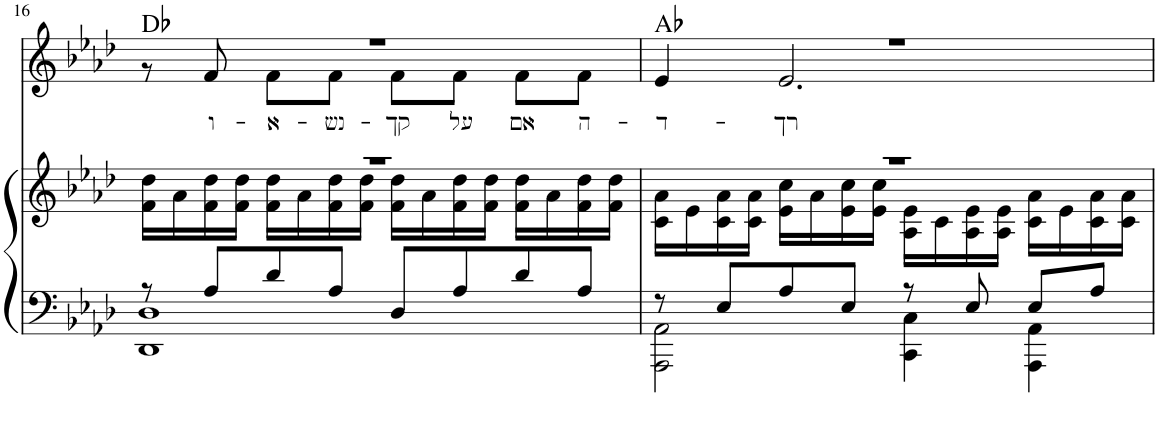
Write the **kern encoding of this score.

**kern	**kern	**kern	**text	**harte
*part2	*part2	*part1	*part1	*part1
*staff3	*staff2	*staff1	*staff1	*
*I"Piano	*	*I"Canto	*	*
*I'Pno	*	*	*	*
!!LO:PB:g=z
*clefF4	*clefG2	*clefG2	*	*
*k[b-e-a-d-]	*k[b-e-a-d-]	*k[b-e-a-d-]	*	*
*M4/4	*M4/4	*M4/4	*	*
*met(c)	*met(c)	*met(c)	*	*
=16	=16	=16	=16	=16
*^	*^	*^	*	*
8r	1DD- 1D-	1r	16f\ 16dd-\LL	1r	8r	.	Db:maj
.	.	.	16a-\	.	.	.	.
!	!	!	!	!	!	!LO:LY:b	!
8A-/L	.	.	16f\ 16dd-\	.	8f/	ו-	.
.	.	.	16f\ 16dd-\JJ	.	.	.	.
!	!	!	!	!	!	!LO:LY:b	!
8d-/	.	.	16f\ 16dd-\LL	.	8f\L	-א-	.
.	.	.	16a-\	.	.	.	.
!	!	!	!	!	!	!LO:LY:b	!
8A-/J	.	.	16f\ 16dd-\	.	8f\J	-נש-	.
.	.	.	16f\ 16dd-\JJ	.	.	.	.
!	!	!	!	!	!	!LO:LY:b	!
8D-/L	.	.	16f\ 16dd-\LL	.	8f\L	-קך	.
.	.	.	16a-\	.	.	.	.
!	!	!	!	!	!	!LO:LY:b	!
8A-/	.	.	16f\ 16dd-\	.	8f\J	על	.
.	.	.	16f\ 16dd-\JJ	.	.	.	.
!	!	!	!	!	!	!LO:LY:b	!
8d-/	.	.	16f\ 16dd-\LL	.	8f\L	אם	.
.	.	.	16a-\	.	.	.	.
!	!	!	!	!	!	!LO:LY:b	!
8A-/J	.	.	16f\ 16dd-\	.	8f\J	ה-	.
.	.	.	16f\ 16dd-\JJ	.	.	.	.
=17	=17	=17	=17	=17	=17	=17	=17
!	!	!	!	!	!	!LO:LY:b	!
8r	2AAA-\ 2AA-\	1r	16c\ 16a-\LL	1r	4e-/	-ד-	Ab:maj
.	.	.	16e-\	.	.	.	.
8E-/L	.	.	16c\ 16a-\	.	.	.	.
.	.	.	16c\ 16a-\JJ	.	.	.	.
!	!	!	!	!	!	!LO:LY:b	!
8A-/	.	.	16e-\ 16cc\LL	.	2.e-/	-רך	.
.	.	.	16a-\	.	.	.	.
8E-/J	.	.	16e-\ 16cc\	.	.	.	.
.	.	.	16e-\ 16cc\JJ	.	.	.	.
8r	4CC\ 4C\	.	16A-\ 16e-\LL	.	.	.	.
.	.	.	16c\	.	.	.	.
8E-/	.	.	16A-\ 16e-\	.	.	.	.
.	.	.	16A-\ 16e-\JJ	.	.	.	.
8E-/L	4AAA-\ 4AA-\	.	16c\ 16a-\LL	.	.	.	.
.	.	.	16e-\	.	.	.	.
8A-/J	.	.	16c\ 16a-\	.	.	.	.
.	.	.	16c\ 16a-\JJ	.	.	.	.
*v	*v	*	*	*v	*v	*	*
*	*v	*v	*	*	*
=	=	=	=	=
*-	*-	*-	*-	*-
